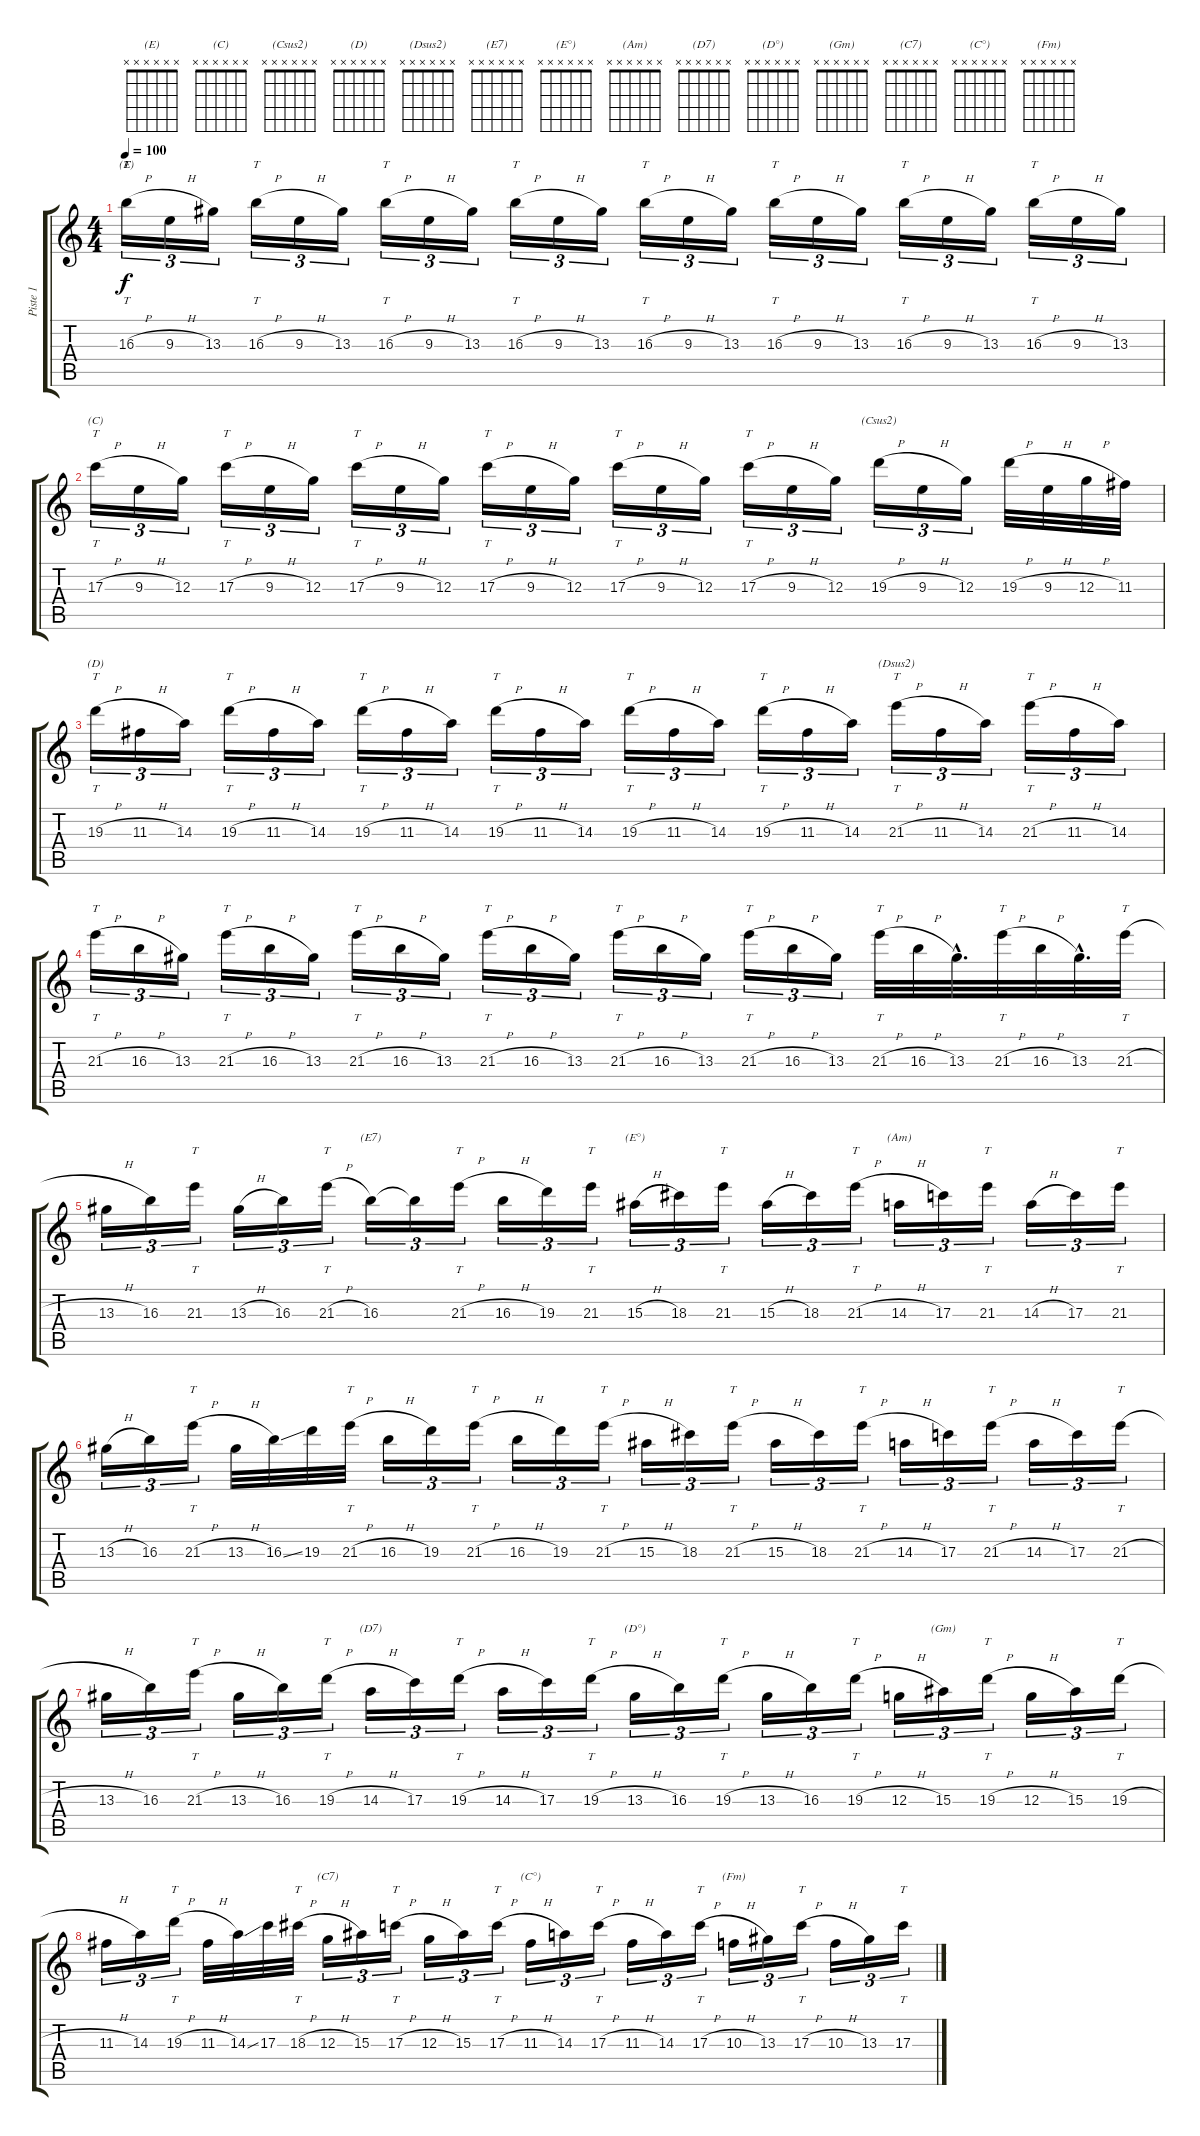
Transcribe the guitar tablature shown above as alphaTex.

\track ("Piste 1" "Piste 1") {instrument overdrivenguitar}
\staff {score tabs}
\tuning (E4 B3 G3 D3 A2 E2) {hide}
\chord ("(E)" x x x x x x) {firstfret 0}
\chord ("(C)" x x x x x x) {firstfret 0}
\chord ("(Csus2)" x x x x x x) {firstfret 0}
\chord ("(D)" x x x x x x) {firstfret 0}
\chord ("(Dsus2)" x x x x x x) {firstfret 0}
\chord ("(E7)" x x x x x x) {firstfret 0}
\chord ("(E°)" x x x x x x) {firstfret 0}
\chord ("(Am)" x x x x x x) {firstfret 0}
\chord ("(D7)" x x x x x x) {firstfret 0}
\chord ("(D°)" x x x x x x) {firstfret 0}
\chord ("(Gm)" x x x x x x) {firstfret 0}
\chord ("(C7)" x x x x x x) {firstfret 0}
\chord ("(C°)" x x x x x x) {firstfret 0}
\chord ("(Fm)" x x x x x x) {firstfret 0}
\ts (4 4)
\tempo 100
\clef g2
\ks c
16.3{h}.16{tt tu (3 2) ch "(E)" dy f} 9.3{h}.16{tu (3 2)} 13.3.16{tu (3 2)} 16.3{h}.16{tt tu (3 2)} 9.3{h}.16{tu (3 2)} 13.3.16{tu (3 2)} 16.3{h}.16{tt tu (3 2)} 9.3{h}.16{tu (3 2)} 13.3.16{tu (3 2)} 16.3{h}.16{tt tu (3 2)} 9.3{h}.16{tu (3 2)} 13.3.16{tu (3 2)} 16.3{h}.16{tt tu (3 2)} 9.3{h}.16{tu (3 2)} 13.3.16{tu (3 2)} 16.3{h}.16{tt tu (3 2)} 9.3{h}.16{tu (3 2)} 13.3.16{tu (3 2)} 16.3{h}.16{tt tu (3 2)} 9.3{h}.16{tu (3 2)} 13.3.16{tu (3 2)} 16.3{h}.16{tt tu (3 2)} 9.3{h}.16{tu (3 2)} 13.3.16{tu (3 2)} |
17.3{h}.16{tt tu (3 2) ch "(C)"} 9.3{h}.16{tu (3 2)} 12.3.16{tu (3 2)} 17.3{h}.16{tt tu (3 2)} 9.3{h}.16{tu (3 2)} 12.3.16{tu (3 2)} 17.3{h}.16{tt tu (3 2)} 9.3{h}.16{tu (3 2)} 12.3.16{tu (3 2)} 17.3{h}.16{tt tu (3 2)} 9.3{h}.16{tu (3 2)} 12.3.16{tu (3 2)} 17.3{h}.16{tt tu (3 2)} 9.3{h}.16{tu (3 2)} 12.3.16{tu (3 2)} 17.3{h}.16{tt tu (3 2)} 9.3{h}.16{tu (3 2)} 12.3.16{tu (3 2)} 19.3{h}.16{tu (3 2) ch "(Csus2)"} 9.3{h}.16{tu (3 2)} 12.3.16{tu (3 2)} 19.3{h}.32 9.3{h}.32 12.3{h}.32 11.3.32 |
19.3{h}.16{tt tu (3 2) ch "(D)"} 11.3{h}.16{tu (3 2)} 14.3.16{tu (3 2)} 19.3{h}.16{tt tu (3 2)} 11.3{h}.16{tu (3 2)} 14.3.16{tu (3 2)} 19.3{h}.16{tt tu (3 2)} 11.3{h}.16{tu (3 2)} 14.3.16{tu (3 2)} 19.3{h}.16{tt tu (3 2)} 11.3{h}.16{tu (3 2)} 14.3.16{tu (3 2)} 19.3{h}.16{tt tu (3 2)} 11.3{h}.16{tu (3 2)} 14.3.16{tu (3 2)} 19.3{h}.16{tt tu (3 2)} 11.3{h}.16{tu (3 2)} 14.3.16{tu (3 2)} 21.3{h}.16{tt tu (3 2) ch "(Dsus2)"} 11.3{h}.16{tu (3 2)} 14.3.16{tu (3 2)} 21.3{h}.16{tt tu (3 2)} 11.3{h}.16{tu (3 2)} 14.3.16{tu (3 2)} |
21.3{h}.16{tt tu (3 2)} 16.3{h}.16{tu (3 2)} 13.3.16{tu (3 2)} 21.3{h}.16{tt tu (3 2)} 16.3{h}.16{tu (3 2)} 13.3.16{tu (3 2)} 21.3{h}.16{tt tu (3 2)} 16.3{h}.16{tu (3 2)} 13.3.16{tu (3 2)} 21.3{h}.16{tt tu (3 2)} 16.3{h}.16{tu (3 2)} 13.3.16{tu (3 2)} 21.3{h}.16{tt tu (3 2)} 16.3{h}.16{tu (3 2)} 13.3.16{tu (3 2)} 21.3{h}.16{tt tu (3 2)} 16.3{h}.16{tu (3 2)} 13.3.16{tu (3 2)} 21.3{h}.32{tt} 16.3{h}.32 13.3{hac}.32{d} 21.3{h}.32{tt} 16.3{h}.32 13.3{hac}.32{d} 21.3{h}.32{tt} |
13.3{h}.16{tu (3 2)} 16.3.16{tu (3 2)} 21.3.16{tt tu (3 2)} 13.3{h}.16{tu (3 2)} 16.3.16{tu (3 2)} 21.3{h}.16{tt tu (3 2)} 16.3.16{tu (3 2) ch "(E7)"} 16.3{t}.16{tu (3 2)} 21.3{h}.16{tt tu (3 2)} 16.3{h}.16{tu (3 2)} 19.3.16{tu (3 2)} 21.3.16{tt tu (3 2)} 15.3{h}.16{tu (3 2) ch "(E°)"} 18.3.16{tu (3 2)} 21.3.16{tt tu (3 2)} 15.3{h}.16{tu (3 2)} 18.3.16{tu (3 2)} 21.3{h}.16{tt tu (3 2)} 14.3{h}.16{tu (3 2) ch "(Am)"} 17.3.16{tu (3 2)} 21.3.16{tt tu (3 2)} 14.3{h}.16{tu (3 2)} 17.3.16{tu (3 2)} 21.3.16{tt tu (3 2)} |
13.3{h}.16{tu (3 2)} 16.3.16{tu (3 2)} 21.3{h}.16{tt tu (3 2)} 13.3{h}.32 16.3{ss}.32 19.3.32 21.3{h}.32{tt} 16.3{h}.16{tu (3 2)} 19.3.16{tu (3 2)} 21.3{h}.16{tt tu (3 2)} 16.3{h}.16{tu (3 2)} 19.3.16{tu (3 2)} 21.3{h}.16{tt tu (3 2)} 15.3{h}.16{tu (3 2)} 18.3.16{tu (3 2)} 21.3{h}.16{tt tu (3 2)} 15.3{h}.16{tu (3 2)} 18.3.16{tu (3 2)} 21.3{h}.16{tt tu (3 2)} 14.3{h}.16{tu (3 2)} 17.3.16{tu (3 2)} 21.3{h}.16{tt tu (3 2)} 14.3{h}.16{tu (3 2)} 17.3.16{tu (3 2)} 21.3{h}.16{tt tu (3 2)} |
13.3{h}.16{tu (3 2)} 16.3.16{tu (3 2)} 21.3{h}.16{tt tu (3 2)} 13.3{h}.16{tu (3 2)} 16.3.16{tu (3 2)} 19.3{h}.16{tt tu (3 2)} 14.3{h}.16{tu (3 2) ch "(D7)"} 17.3.16{tu (3 2)} 19.3{h}.16{tt tu (3 2)} 14.3{h}.16{tu (3 2)} 17.3.16{tu (3 2)} 19.3{h}.16{tt tu (3 2)} 13.3{h}.16{tu (3 2) ch "(D°)"} 16.3.16{tu (3 2)} 19.3{h}.16{tt tu (3 2)} 13.3{h}.16{tu (3 2)} 16.3.16{tu (3 2)} 19.3{h}.16{tt tu (3 2)} 12.3{h}.16{tu (3 2)} 15.3.16{tu (3 2) ch "(Gm)"} 19.3{h}.16{tt tu (3 2)} 12.3{h}.16{tu (3 2)} 15.3.16{tu (3 2)} 19.3{h}.16{tt tu (3 2)} |
11.3{h}.16{tu (3 2)} 14.3.16{tu (3 2)} 19.3{h}.16{tt tu (3 2)} 11.3{h}.32 14.3{ss}.32 17.3.32 18.3{h}.32{tt} 12.3{h}.16{tu (3 2) ch "(C7)"} 15.3.16{tu (3 2)} 17.3{h}.16{tt tu (3 2)} 12.3{h}.16{tu (3 2)} 15.3.16{tu (3 2)} 17.3{h}.16{tt tu (3 2)} 11.3{h}.16{tu (3 2) ch "(C°)"} 14.3.16{tu (3 2)} 17.3{h}.16{tt tu (3 2)} 11.3{h}.16{tu (3 2)} 14.3.16{tu (3 2)} 17.3{h}.16{tt tu (3 2)} 10.3{h}.16{tu (3 2) ch "(Fm)"} 13.3.16{tu (3 2)} 17.3{h}.16{tt tu (3 2)} 10.3{h}.16{tu (3 2)} 13.3.16{tu (3 2)} 17.3{h}.16{tt tu (3 2)}
